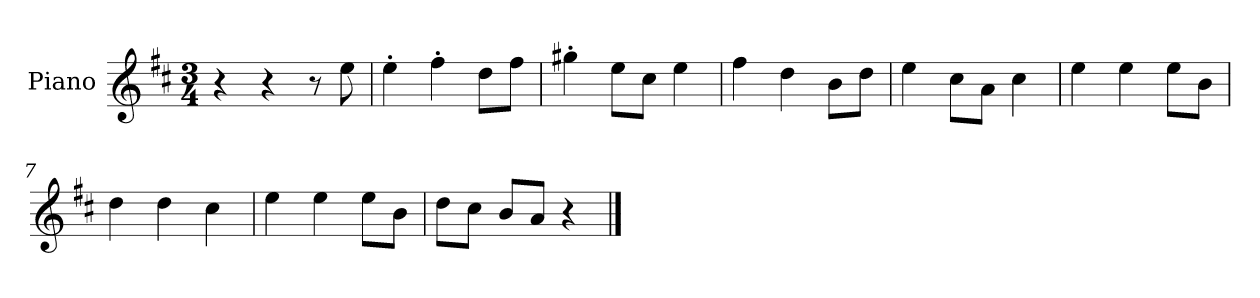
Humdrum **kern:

**kern
*part1
*staff1
*I"Piano
*I'P-no
*clefG2
*k[f#c#]
*M3/4
*MM179
=1
4r
4r
8r
8ee\
=2
4ee'\
4ff#'\
8dd\L
8ff#\J
=3
4gg#X'\
8ee\L
8cc#\J
4ee\
=4
4ff#\
4dd\
8b\L
8dd\J
=5
4ee\
8cc#\L
8a\J
4cc#\
=6
4ee\
4ee\
8ee\L
8b\J
=7
4dd\
4dd\
4cc#\
=8
4ee\
4ee\
8ee\L
8b\J
!!LO:LB:g=z
=9
8dd\L
8cc#\J
8b/L
8a/J
4r
==
*-
